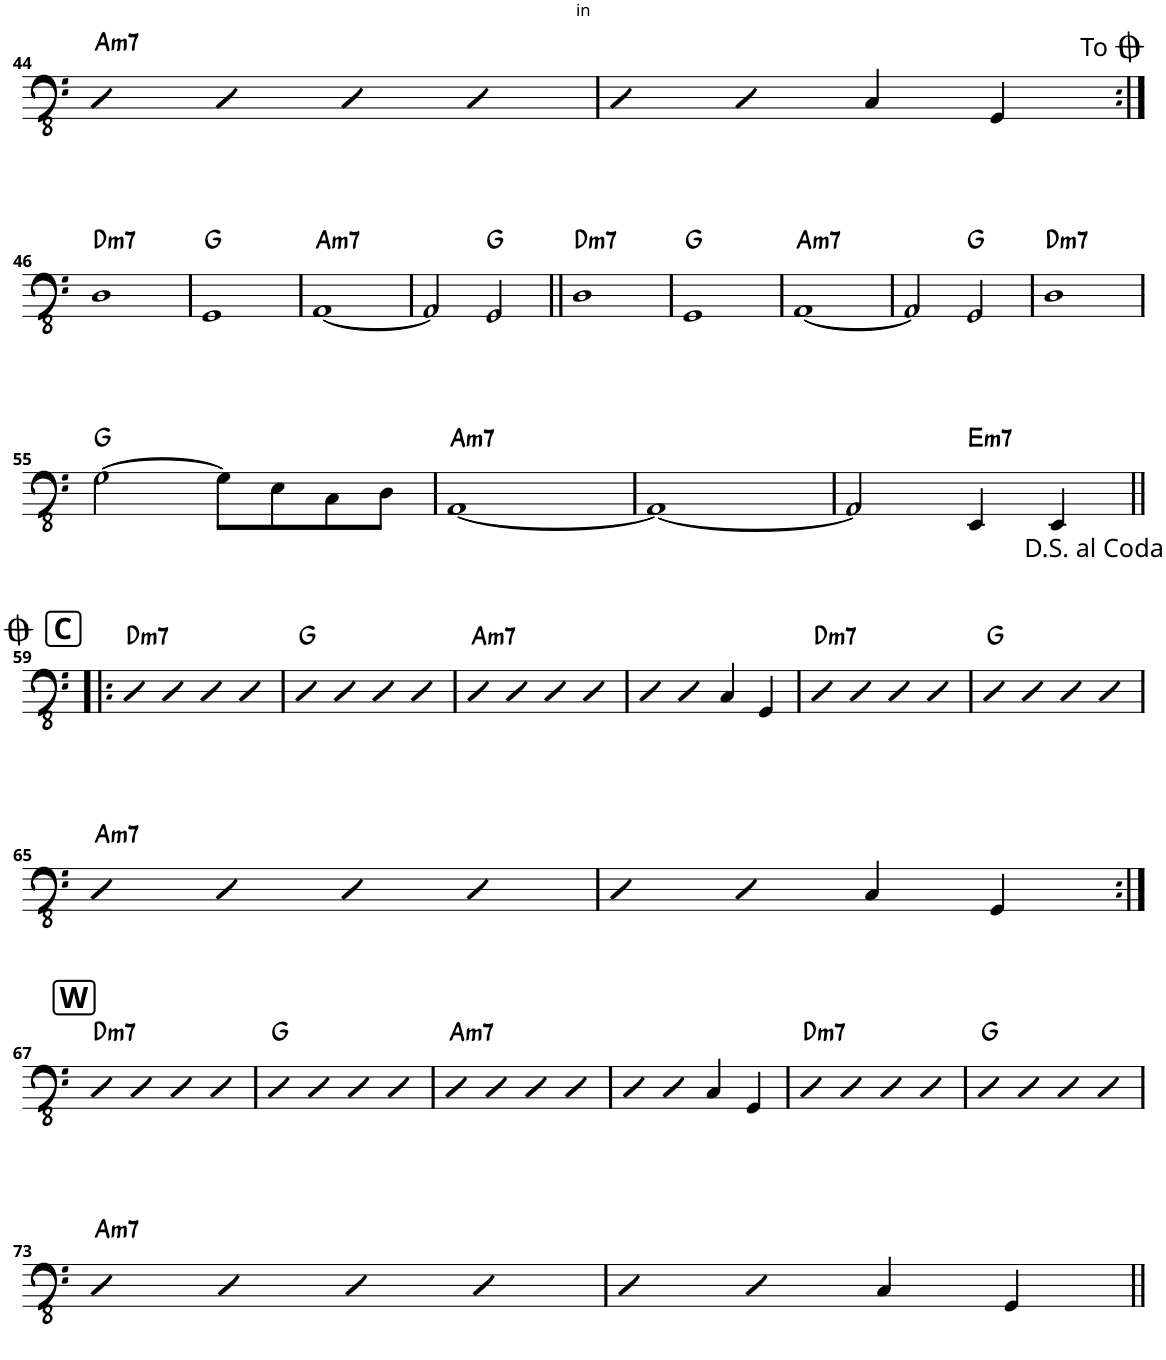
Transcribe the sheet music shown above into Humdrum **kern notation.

**kern	**harte
*part1	*part1
*staff1	*
*I"Piano	*
*I'Pno.	*
!!LO:PB:g=z
*clefG2	*
*k[]	*
*M4/4	*
*met(c)	*
=44	=44
!	!LO:H:kt=m7
4DD	A:min7
4DD	.
4DD	.
4DD	.
=45	=45
4DD	.
4DD	.
4CC/	.
4GGG/	.
!LO:TX:a:t=To <font size="26"/><font face="ScoreText"/>	!
!!LO:LB:g=z
=46:|!	=46:|!
!	!LO:H:kt=m7
1DD	D:min7
=47	=47
1GGG	G:maj
=48	=48
!	!LO:H:kt=m7
[1AAA	A:min7
=49	=49
2AAA/]	.
2GGG/	G:maj
=50||	=50||
!	!LO:H:kt=m7
1DD	D:min7
=51	=51
1GGG	G:maj
=52	=52
!	!LO:H:kt=m7
[1AAA	A:min7
=53	=53
2AAA/]	.
2GGG/	G:maj
=54	=54
!	!LO:H:kt=m7
1DD	D:min7
!!LO:LB:g=z
=55	=55
[2GG\	G:maj
8GG\L]	.
8EE\	.
8CC\	.
8DD\J	.
=56	=56
!	!LO:H:kt=m7
[1AAA	A:min7
=57	=57
1AAA_	.
=58	=58
2AAA/]	.
!	!LO:H:kt=m7
4EEE/	E:min7
4EEE/	.
!!LO:LB:g=z
!!LO:REH:place=s1:a:B:cj:fs=14:t=C
=59!|:	=59!|:
!	!LO:H:kt=m7
4DD	D:min7
4DD	.
4DD	.
4DD	.
=60	=60
4DD	G:maj
4DD	.
4DD	.
4DD	.
=61	=61
!	!LO:H:kt=m7
4DD	A:min7
4DD	.
4DD	.
4DD	.
=62	=62
4DD	.
4DD	.
4CC/	.
4GGG/	.
=63	=63
!	!LO:H:kt=m7
4DD	D:min7
4DD	.
4DD	.
4DD	.
=64	=64
4DD	G:maj
4DD	.
4DD	.
4DD	.
!!LO:LB:g=z
=65	=65
!	!LO:H:kt=m7
4DD	A:min7
4DD	.
4DD	.
4DD	.
=66	=66
4DD	.
4DD	.
4CC/	.
4GGG/	.
!!LO:LB:g=z
!!LO:REH:place=s1:a:B:cj:fs=14:t=W
=67:|!	=67:|!
!	!LO:H:kt=m7
4DD	D:min7
4DD	.
4DD	.
4DD	.
=68	=68
4DD	G:maj
4DD	.
4DD	.
4DD	.
=69	=69
!	!LO:H:kt=m7
4DD	A:min7
4DD	.
4DD	.
4DD	.
=70	=70
4DD	.
4DD	.
4CC/	.
4GGG/	.
=71	=71
!	!LO:H:kt=m7
4DD	D:min7
4DD	.
4DD	.
4DD	.
=72	=72
4DD	G:maj
4DD	.
4DD	.
4DD	.
!!LO:LB:g=z
=73	=73
!	!LO:H:kt=m7
4DD	A:min7
4DD	.
4DD	.
4DD	.
=74	=74
4DD	.
4DD	.
4CC/	.
4GGG/	.
=||	=||
*-	*-
